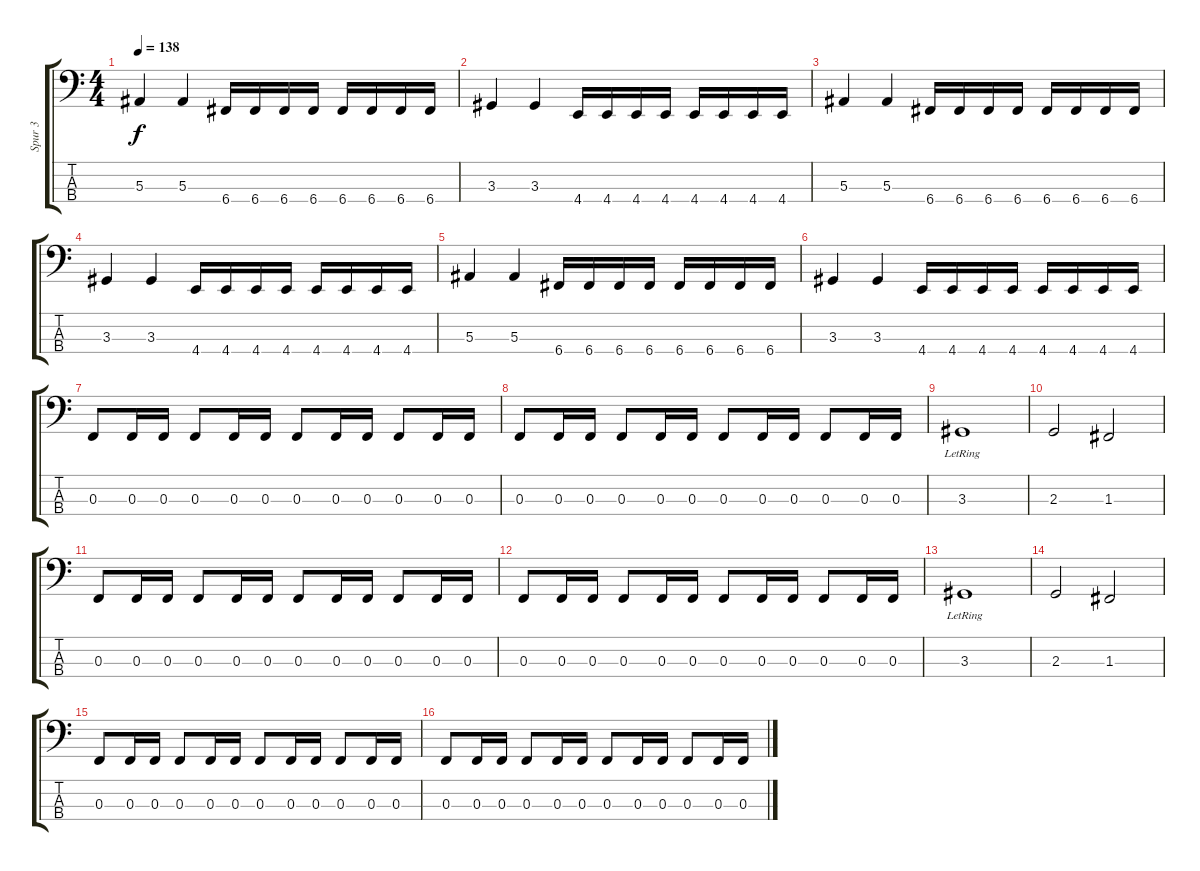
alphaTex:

\track ("Spur 3" "Spur 3") {instrument electricbasspick}
\staff {score tabs}
\tuning (Eb2 Bb1 F1 C1) {hide}
\ts (4 4)
\tempo 138
\clef f4
\ks c
5.3.4{dy f} 5.3.4 6.4.16 6.4.16 6.4.16 6.4.16 6.4.16 6.4.16 6.4.16 6.4.16 |
3.3.4 3.3.4 4.4.16 4.4.16 4.4.16 4.4.16 4.4.16 4.4.16 4.4.16 4.4.16 |
5.3.4 5.3.4 6.4.16 6.4.16 6.4.16 6.4.16 6.4.16 6.4.16 6.4.16 6.4.16 |
3.3.4 3.3.4 4.4.16 4.4.16 4.4.16 4.4.16 4.4.16 4.4.16 4.4.16 4.4.16 |
5.3.4 5.3.4 6.4.16 6.4.16 6.4.16 6.4.16 6.4.16 6.4.16 6.4.16 6.4.16 |
3.3.4 3.3.4 4.4.16 4.4.16 4.4.16 4.4.16 4.4.16 4.4.16 4.4.16 4.4.16 |
0.3.8 0.3.16 0.3.16 0.3.8 0.3.16 0.3.16 0.3.8 0.3.16 0.3.16 0.3.8 0.3.16 0.3.16 |
0.3.8 0.3.16 0.3.16 0.3.8 0.3.16 0.3.16 0.3.8 0.3.16 0.3.16 0.3.8 0.3.16 0.3.16 |
3.3{lr}.1 |
2.3.2 1.3.2 |
0.3.8 0.3.16 0.3.16 0.3.8 0.3.16 0.3.16 0.3.8 0.3.16 0.3.16 0.3.8 0.3.16 0.3.16 |
0.3.8 0.3.16 0.3.16 0.3.8 0.3.16 0.3.16 0.3.8 0.3.16 0.3.16 0.3.8 0.3.16 0.3.16 |
3.3{lr}.1 |
2.3.2 1.3.2 |
0.3.8 0.3.16 0.3.16 0.3.8 0.3.16 0.3.16 0.3.8 0.3.16 0.3.16 0.3.8 0.3.16 0.3.16 |
0.3.8 0.3.16 0.3.16 0.3.8 0.3.16 0.3.16 0.3.8 0.3.16 0.3.16 0.3.8 0.3.16 0.3.16
